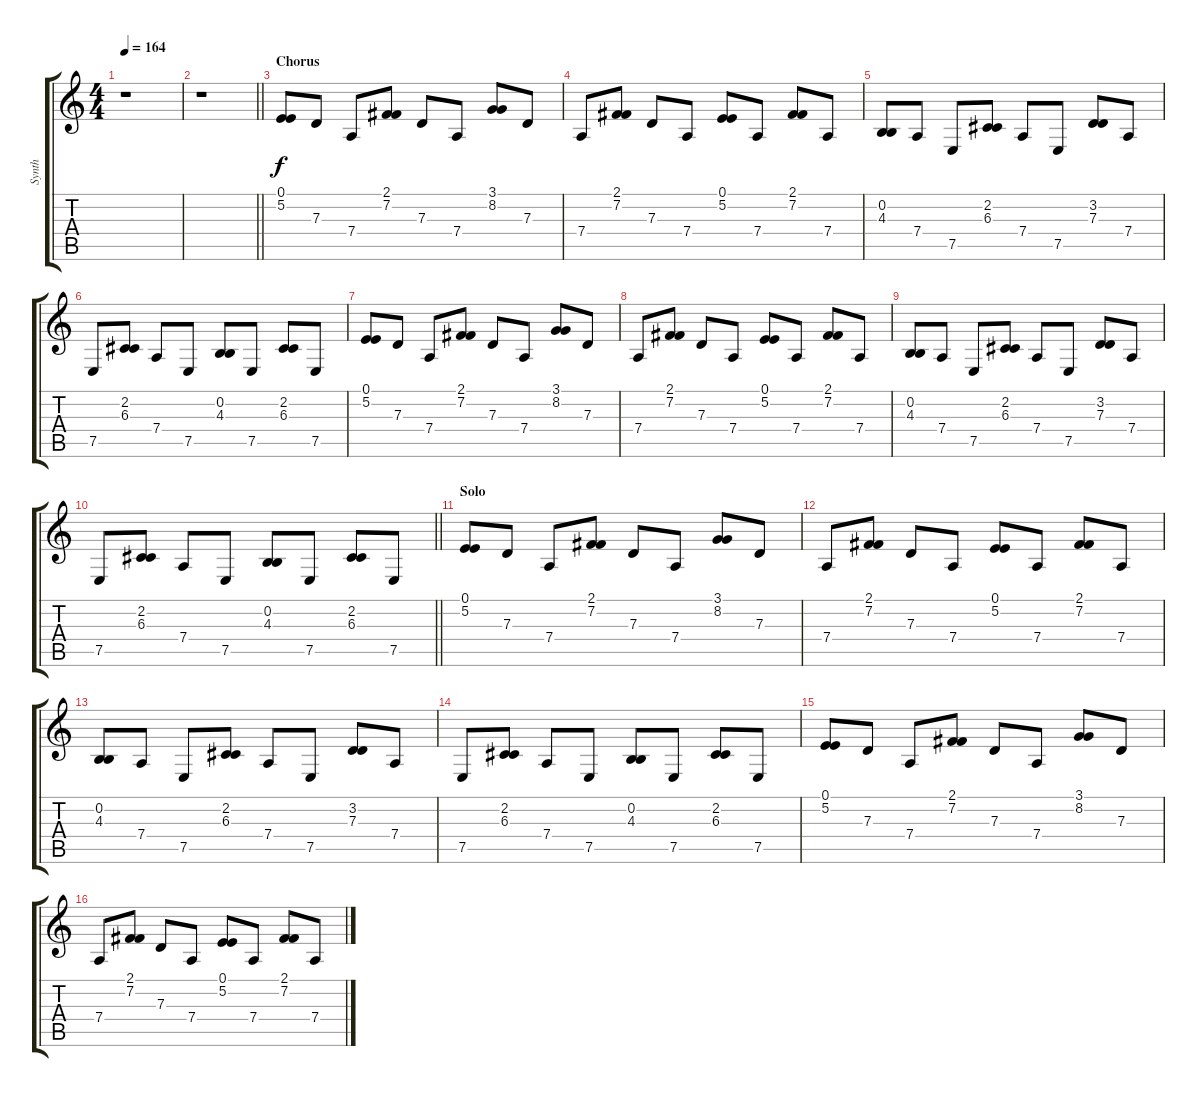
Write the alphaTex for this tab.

\track ("Synth" "Synth") {instrument stringensemble1}
\staff {score tabs}
\tuning (E4 B3 G3 D3 A2 E2) {hide}
\ts (4 4)
\tempo 164
\clef g2
\ks c
r.1{dy f} |
\barLineRight lightlight
r.1 |
\section ("" "Chorus")
(0.1 5.2).8 7.3.8 7.4.8 (2.1 7.2).8 7.3.8 7.4.8 (3.1 8.2).8 7.3.8 |
7.4.8 (2.1 7.2).8 7.3.8 7.4.8 (0.1 5.2).8 7.4.8 (2.1 7.2).8 7.4.8 |
(0.2 4.3).8 7.4.8 7.5.8 (2.2 6.3).8 7.4.8 7.5.8 (3.2 7.3).8 7.4.8 |
7.5.8 (2.2 6.3).8 7.4.8 7.5.8 (0.2 4.3).8 7.5.8 (2.2 6.3).8 7.5.8 |
(0.1 5.2).8 7.3.8 7.4.8 (2.1 7.2).8 7.3.8 7.4.8 (3.1 8.2).8 7.3.8 |
7.4.8 (2.1 7.2).8 7.3.8 7.4.8 (0.1 5.2).8 7.4.8 (2.1 7.2).8 7.4.8 |
(0.2 4.3).8 7.4.8 7.5.8 (2.2 6.3).8 7.4.8 7.5.8 (3.2 7.3).8 7.4.8 |
\barLineRight lightlight
7.5.8 (2.2 6.3).8 7.4.8 7.5.8 (0.2 4.3).8 7.5.8 (2.2 6.3).8 7.5.8 |
\section ("" "Solo")
(0.1 5.2).8 7.3.8 7.4.8 (2.1 7.2).8 7.3.8 7.4.8 (3.1 8.2).8 7.3.8 |
7.4.8 (2.1 7.2).8 7.3.8 7.4.8 (0.1 5.2).8 7.4.8 (2.1 7.2).8 7.4.8 |
(0.2 4.3).8 7.4.8 7.5.8 (2.2 6.3).8 7.4.8 7.5.8 (3.2 7.3).8 7.4.8 |
7.5.8 (2.2 6.3).8 7.4.8 7.5.8 (0.2 4.3).8 7.5.8 (2.2 6.3).8 7.5.8 |
(0.1 5.2).8 7.3.8 7.4.8 (2.1 7.2).8 7.3.8 7.4.8 (3.1 8.2).8 7.3.8 |
7.4.8 (2.1 7.2).8 7.3.8 7.4.8 (0.1 5.2).8 7.4.8 (2.1 7.2).8 7.4.8
